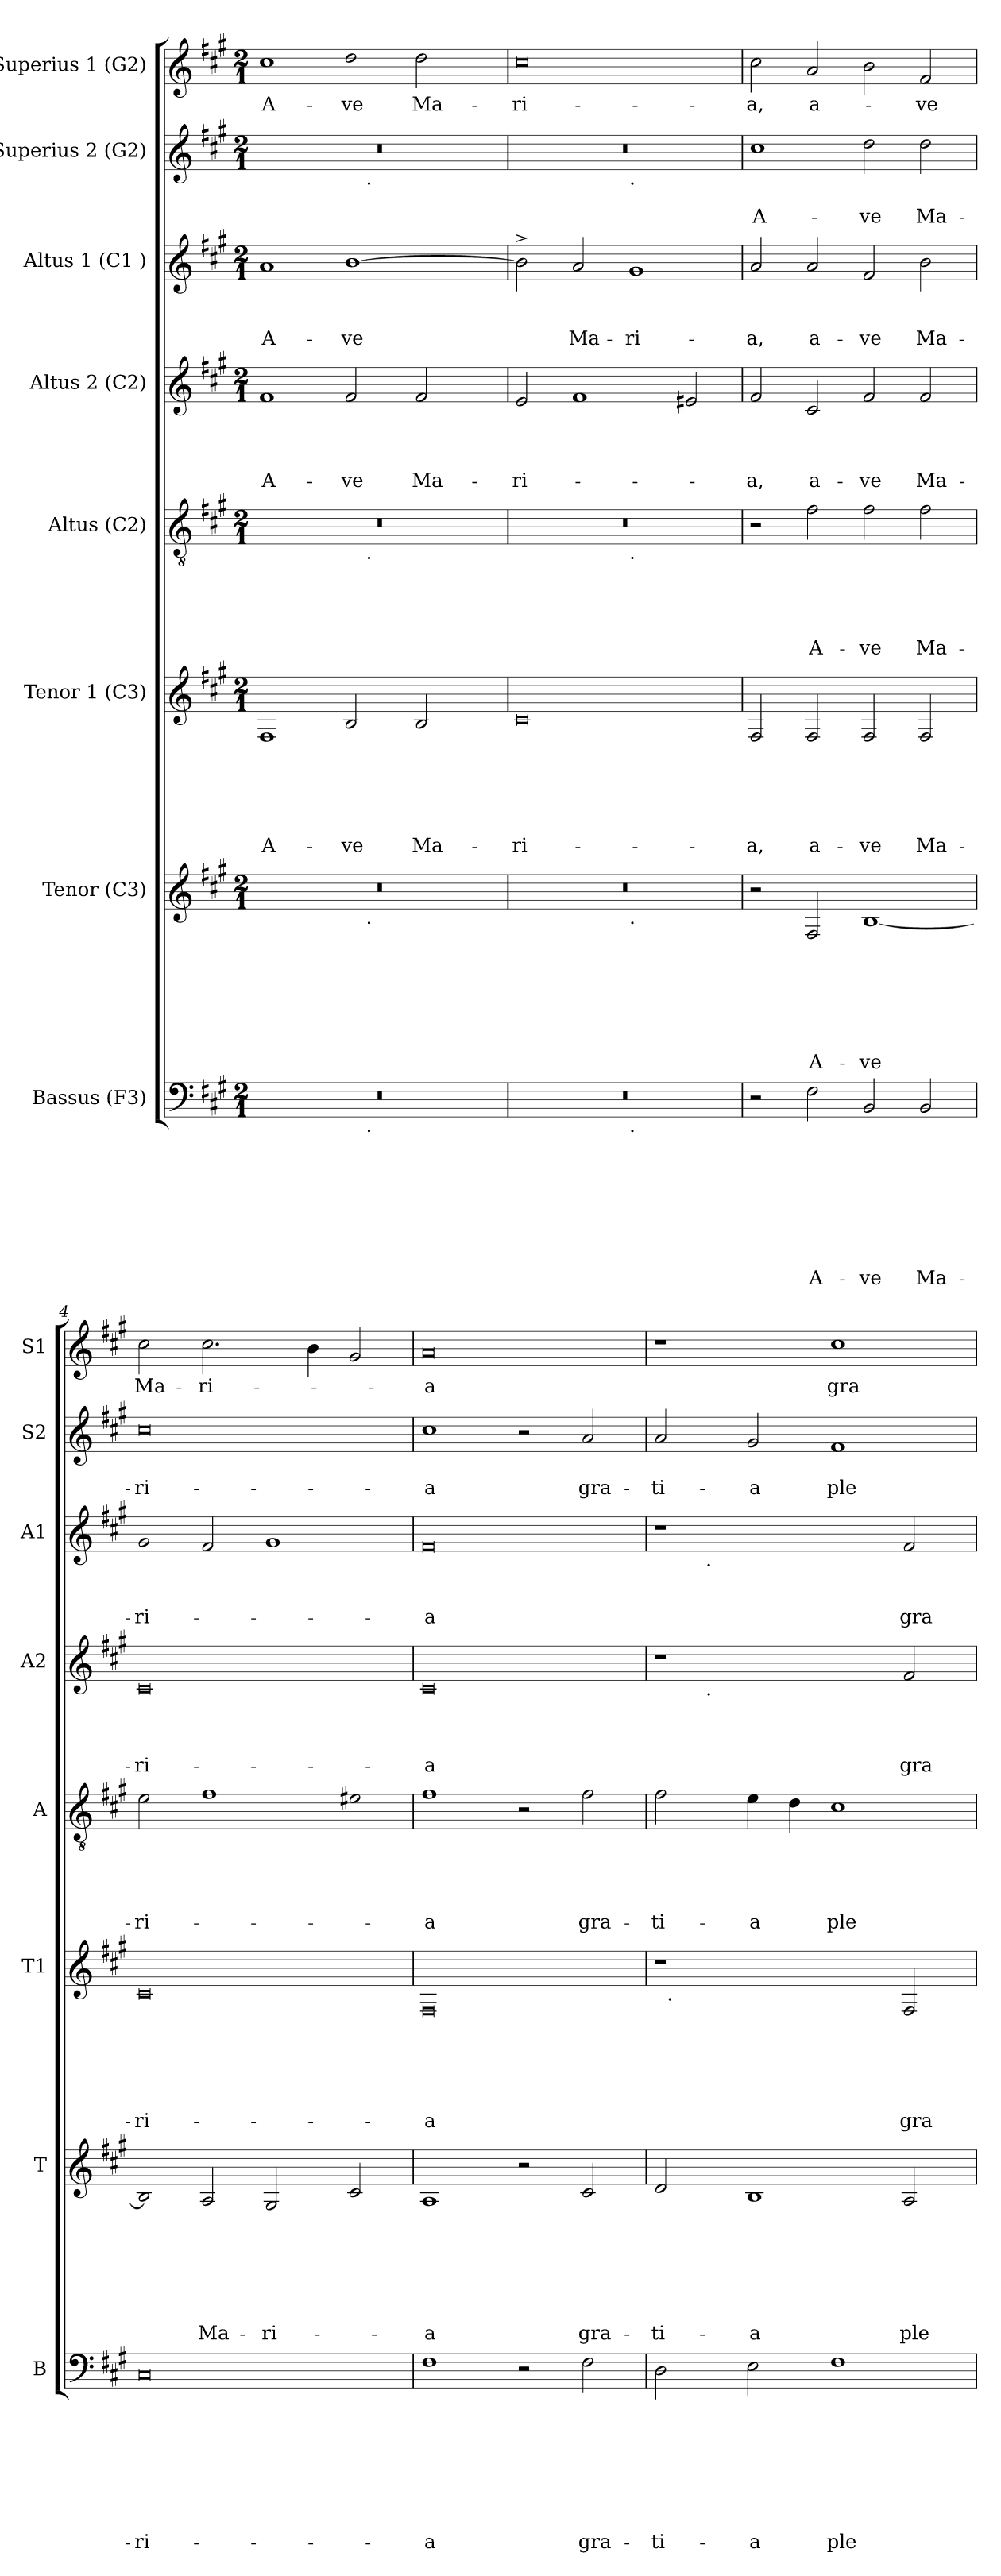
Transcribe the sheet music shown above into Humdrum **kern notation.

**kern	**text	**text	**text	**text	**text	**text	**text	**text	**kern	**text	**text	**text	**text	**text	**text	**text	**kern	**text	**text	**text	**text	**text	**text	**kern	**text	**text	**text	**text	**text	**kern	**text	**text	**text	**text	**kern	**text	**text	**text	**kern	**text	**text	**kern	**text
*part8	*part8	*part8	*part8	*part8	*part8	*part8	*part8	*part8	*part7	*part7	*part7	*part7	*part7	*part7	*part7	*part7	*part6	*part6	*part6	*part6	*part6	*part6	*part6	*part5	*part5	*part5	*part5	*part5	*part5	*part4	*part4	*part4	*part4	*part4	*part3	*part3	*part3	*part3	*part2	*part2	*part2	*part1	*part1
*staff8	*staff8	*staff8	*staff8	*staff8	*staff8	*staff8	*staff8	*staff8	*staff7	*staff7	*staff7	*staff7	*staff7	*staff7	*staff7	*staff7	*staff6	*staff6	*staff6	*staff6	*staff6	*staff6	*staff6	*staff5	*staff5	*staff5	*staff5	*staff5	*staff5	*staff4	*staff4	*staff4	*staff4	*staff4	*staff3	*staff3	*staff3	*staff3	*staff2	*staff2	*staff2	*staff1	*staff1
*I"Bassus (F3)	*	*	*	*	*	*	*	*	*I"Tenor (C3)	*	*	*	*	*	*	*	*I"Tenor 1 (C3)	*	*	*	*	*	*	*I"Altus (C2)	*	*	*	*	*	*I"Altus 2 (C2)	*	*	*	*	*I"Altus 1 (C1 )	*	*	*	*I"Superius 2 (G2)	*	*	*I"Superius 1 (G2)	*
*I'B	*	*	*	*	*	*	*	*	*I'T	*	*	*	*	*	*	*	*I'T1	*	*	*	*	*	*	*I'A	*	*	*	*	*	*I'A2	*	*	*	*	*I'A1	*	*	*	*I'S2	*	*	*I'S1	*
*clefF4	*	*	*	*	*	*	*	*	*clefG2	*	*	*	*	*	*	*	*clefG2	*	*	*	*	*	*	*clefGv2	*	*	*	*	*	*clefG2	*	*	*	*	*clefG2	*	*	*	*clefG2	*	*	*clefG2	*
*k[f#c#g#]	*	*	*	*	*	*	*	*	*k[f#c#g#]	*	*	*	*	*	*	*	*k[f#c#g#]	*	*	*	*	*	*	*k[f#c#g#]	*	*	*	*	*	*k[f#c#g#]	*	*	*	*	*k[f#c#g#]	*	*	*	*k[f#c#g#]	*	*	*k[f#c#g#]	*
*A:	*	*	*	*	*	*	*	*	*A:	*	*	*	*	*	*	*	*A:	*	*	*	*	*	*	*A:	*	*	*	*	*	*A:	*	*	*	*	*A:	*	*	*	*A:	*	*	*A:	*
*M2/1	*	*	*	*	*	*	*	*	*M2/1	*	*	*	*	*	*	*	*M2/1	*	*	*	*	*	*	*M2/1	*	*	*	*	*	*M2/1	*	*	*	*	*M2/1	*	*	*	*M2/1	*	*	*M2/1	*
=1	=1	=1	=1	=1	=1	=1	=1	=1	=1	=1	=1	=1	=1	=1	=1	=1	=1	=1	=1	=1	=1	=1	=1	=1	=1	=1	=1	=1	=1	=1	=1	=1	=1	=1	=1	=1	=1	=1	=1	=1	=1	=1	=1
!	!	!	!	!	!	!	!	!	!	!	!	!	!	!	!	!	!	!	!	!	!	!	!LO:LY:b	!	!	!	!	!	!	!	!	!	!	!LO:LY:b	!	!	!	!LO:LY:b	!	!	!	!	!LO:LY:b
*^	*	*	*	*	*	*	*	*	*^	*	*	*	*	*	*	*	*	*	*	*	*	*	*	*^	*	*	*	*	*	*	*	*	*	*	*	*	*	*	*^	*	*	*	*
0r	1ryy	.	.	.	.	.	.	.	.	0r	1ryy	.	.	.	.	.	.	.	1F#	.	.	.	.	.	A-	0r	1ryy	.	.	.	.	.	1f#	.	.	.	A-	1a	.	.	A-	0r	1ryy	.	.	1cc#	A-
!	!	!	!	!	!	!	!	!	!	!	!	!	!	!	!	!	!	!	!	!	!	!	!	!	!LO:LY:b	!	!	!	!	!	!	!	!	!	!	!	!LO:LY:b	!	!	!	!LO:LY:b	!	!	!	!	!	!LO:LY:b
.	16.ryy	.	.	.	.	.	.	.	.	.	16.ryy	.	.	.	.	.	.	.	2B/	.	.	.	.	.	-ve	.	16.ryy	.	.	.	.	.	2f#/	.	.	.	-ve	[>1b	.	.	-ve	.	16.ryy	.	.	2dd\	-ve
!	!	!	!	!	!	!	!	!	!	!	!	!	!	!	!	!	!	!	!	!	!	!	!	!	!	!	!	!	!	!	!	!	!	!	!	!	!	!	!	!	!	!	!LO:TX:b:t=.	!	!	!	!
!	!	!	!	!	!	!	!	!	!	!	!	!	!	!	!	!	!	!	!	!	!	!	!	!	!	!	!LO:TX:b:t=.	!	!	!	!	!	!	!	!	!	!	!	!	!	!	!	!	!	!	!	!
!	!	!	!	!	!	!	!	!	!	!	!LO:TX:b:t=.	!	!	!	!	!	!	!	!	!	!	!	!	!	!	!	!	!	!	!	!	!	!	!	!	!	!	!	!	!	!	!	!	!	!	!	!
!	!LO:TX:b:t=.	!	!	!	!	!	!	!	!	!	!	!	!	!	!	!	!	!	!	!	!	!	!	!	!	!	!	!	!	!	!	!	!	!	!	!	!	!	!	!	!	!	!	!	!	!	!
.	2ryy	.	.	.	.	.	.	.	.	.	2ryy	.	.	.	.	.	.	.	.	.	.	.	.	.	.	.	2ryy	.	.	.	.	.	.	.	.	.	.	.	.	.	.	.	2ryy	.	.	.	.
!	!	!	!	!	!	!	!	!	!	!	!	!	!	!	!	!	!	!	!	!	!	!	!	!	!LO:LY:b	!	!	!	!	!	!	!	!	!	!	!	!LO:LY:b	!	!	!	!	!	!	!	!	!	!LO:LY:b
.	.	.	.	.	.	.	.	.	.	.	.	.	.	.	.	.	.	.	2B/	.	.	.	.	.	Ma-	.	.	.	.	.	.	.	2f#/	.	.	.	Ma-	.	.	.	.	.	.	.	.	2dd\	Ma-
.	4ryy	.	.	.	.	.	.	.	.	.	4ryy	.	.	.	.	.	.	.	.	.	.	.	.	.	.	.	4ryy	.	.	.	.	.	.	.	.	.	.	.	.	.	.	.	4ryy	.	.	.	.
.	8ryy	.	.	.	.	.	.	.	.	.	8ryy	.	.	.	.	.	.	.	.	.	.	.	.	.	.	.	8ryy	.	.	.	.	.	.	.	.	.	.	.	.	.	.	.	8ryy	.	.	.	.
.	32ryy	.	.	.	.	.	.	.	.	.	32ryy	.	.	.	.	.	.	.	.	.	.	.	.	.	.	.	32ryy	.	.	.	.	.	.	.	.	.	.	.	.	.	.	.	32ryy	.	.	.	.
=2	=2	=2	=2	=2	=2	=2	=2	=2	=2	=2	=2	=2	=2	=2	=2	=2	=2	=2	=2	=2	=2	=2	=2	=2	=2	=2	=2	=2	=2	=2	=2	=2	=2	=2	=2	=2	=2	=2	=2	=2	=2	=2	=2	=2	=2	=2	=2
!	!	!	!	!	!	!	!	!	!	!	!	!	!	!	!	!	!	!	!	!	!	!	!	!	!LO:LY:b:rj	!	!	!	!	!	!	!	!	!	!	!	!LO:LY:b	!	!	!	!	!	!	!	!	!	!LO:LY:b:rj
0r	1ryy	.	.	.	.	.	.	.	.	0r	1ryy	.	.	.	.	.	.	.	0c#	.	.	.	.	.	-ri-	0r	1ryy	.	.	.	.	.	2e/	.	.	.	-ri-	2b^>\]	.	.	.	0r	1ryy	.	.	0cc#	-ri-
!	!	!	!	!	!	!	!	!	!	!	!	!	!	!	!	!	!	!	!	!	!	!	!	!	!	!	!	!	!	!	!	!	!	!	!	!	!	!	!	!	!LO:LY:b	!	!	!	!	!	!
.	.	.	.	.	.	.	.	.	.	.	.	.	.	.	.	.	.	.	.	.	.	.	.	.	.	.	.	.	.	.	.	.	1f#	.	.	.	.	2a/	.	.	Ma-	.	.	.	.	.	.
!	!	!	!	!	!	!	!	!	!	!	!	!	!	!	!	!	!	!	!	!	!	!	!	!	!	!	!	!	!	!	!	!	!	!	!	!	!	!	!	!	!	!	!LO:TX:b:t=.	!	!	!	!
!	!	!	!	!	!	!	!	!	!	!	!	!	!	!	!	!	!	!	!	!	!	!	!	!	!	!	!LO:TX:b:t=.	!	!	!	!	!	!	!	!	!	!	!	!	!	!	!	!	!	!	!	!
!	!	!	!	!	!	!	!	!	!	!	!LO:TX:b:t=.	!	!	!	!	!	!	!	!	!	!	!	!	!	!	!	!	!	!	!	!	!	!	!	!	!	!	!	!	!	!	!	!	!	!	!	!
!	!LO:TX:b:t=.	!	!	!	!	!	!	!	!	!	!	!	!	!	!	!	!	!	!	!	!	!	!	!	!	!	!	!	!	!	!	!	!	!	!	!	!	!	!	!	!	!	!	!	!	!	!
!	!	!	!	!	!	!	!	!	!	!	!	!	!	!	!	!	!	!	!	!	!	!	!	!	!	!	!	!	!	!	!	!	!	!	!	!	!	!	!	!	!LO:LY:b	!	!	!	!	!	!
.	1ryy	.	.	.	.	.	.	.	.	.	1ryy	.	.	.	.	.	.	.	.	.	.	.	.	.	.	.	1ryy	.	.	.	.	.	.	.	.	.	.	1g#	.	.	-ri-	.	1ryy	.	.	.	.
.	.	.	.	.	.	.	.	.	.	.	.	.	.	.	.	.	.	.	.	.	.	.	.	.	.	.	.	.	.	.	.	.	2e#X/	.	.	.	.	.	.	.	.	.	.	.	.	.	.
=3	=3	=3	=3	=3	=3	=3	=3	=3	=3	=3	=3	=3	=3	=3	=3	=3	=3	=3	=3	=3	=3	=3	=3	=3	=3	=3	=3	=3	=3	=3	=3	=3	=3	=3	=3	=3	=3	=3	=3	=3	=3	=3	=3	=3	=3	=3	=3
!	!	!	!	!	!	!	!	!	!	!	!	!	!	!	!	!	!	!	!	!	!	!	!	!	!LO:LY:b	!	!	!	!	!	!	!	!	!	!	!	!LO:LY:b	!	!	!	!LO:LY:b	!	!	!	!LO:LY:b	!	!LO:LY:b
*v	*v	*	*	*	*	*	*	*	*	*	*	*	*	*	*	*	*	*	*	*	*	*	*	*	*	*v	*v	*	*	*	*	*	*	*	*	*	*	*	*	*	*	*v	*v	*	*	*	*
*	*	*	*	*	*	*	*	*	*v	*v	*	*	*	*	*	*	*	*	*	*	*	*	*	*	*	*	*	*	*	*	*	*	*	*	*	*	*	*	*	*	*	*	*	*
2r	.	.	.	.	.	.	.	.	2r	.	.	.	.	.	.	.	2F#/	.	.	.	.	.	-a,	2r	.	.	.	.	.	2f#/	.	.	.	-a,	2a/	.	.	-a,	1cc#	.	A-	2cc#\	-a,
!	!	!	!	!	!	!	!	!LO:LY:b	!	!	!	!	!	!	!	!LO:LY:b	!	!	!	!	!	!	!LO:LY:b	!	!	!	!	!	!LO:LY:b	!	!	!	!	!LO:LY:b	!	!	!	!LO:LY:b	!	!	!	!	!LO:LY:b
2F#\	.	.	.	.	.	.	.	A-	2F#/	.	.	.	.	.	.	A-	2F#/	.	.	.	.	.	a-	2f#\	.	.	.	.	A-	2c#/	.	.	.	a-	2a/	.	.	a-	.	.	.	2a/	a-
!	!	!	!	!	!	!	!	!LO:LY:b	!	!	!	!	!	!	!	!LO:LY:b	!	!	!	!	!	!	!LO:LY:b	!	!	!	!	!	!LO:LY:b	!	!	!	!	!LO:LY:b	!	!	!	!LO:LY:b	!	!	!LO:LY:b	!	!
2BB/	.	.	.	.	.	.	.	-ve	[<1B	.	.	.	.	.	.	-ve	2F#/	.	.	.	.	.	-ve	2f#\	.	.	.	.	-ve	2f#/	.	.	.	-ve	2f#/	.	.	-ve	2dd\	.	-ve	2b\	.
!	!	!	!	!	!	!	!	!LO:LY:b	!	!	!	!	!	!	!	!	!	!	!	!	!	!	!LO:LY:b	!	!	!	!	!	!LO:LY:b	!	!	!	!	!LO:LY:b	!	!	!	!LO:LY:b	!	!	!LO:LY:b	!	!LO:LY:b
2BB/	.	.	.	.	.	.	.	Ma-	.	.	.	.	.	.	.	.	2F#/	.	.	.	.	.	Ma-	2f#\	.	.	.	.	Ma-	2f#/	.	.	.	Ma-	2b\	.	.	Ma-	2dd\	.	Ma-	2f#/	-ve
=4	=4	=4	=4	=4	=4	=4	=4	=4	=4	=4	=4	=4	=4	=4	=4	=4	=4	=4	=4	=4	=4	=4	=4	=4	=4	=4	=4	=4	=4	=4	=4	=4	=4	=4	=4	=4	=4	=4	=4	=4	=4	=4	=4
!	!	!	!	!	!	!	!	!LO:LY:b:rj	!	!	!	!	!	!	!	!	!	!	!	!	!	!	!LO:LY:b:rj	!	!	!	!	!	!LO:LY:b	!	!	!	!	!LO:LY:b:rj	!	!	!	!LO:LY:b	!	!	!LO:LY:b:rj	!	!LO:LY:b
0C#	.	.	.	.	.	.	.	-ri-	2B/]	.	.	.	.	.	.	.	0c#	.	.	.	.	.	-ri-	2e\	.	.	.	.	-ri-	0c#	.	.	.	-ri-	2g#/	.	.	-ri-	0cc#	.	-ri-	2cc#\	Ma-
!	!	!	!	!	!	!	!	!	!	!	!	!	!	!	!	!LO:LY:b	!	!	!	!	!	!	!	!	!	!	!	!	!	!	!	!	!	!	!	!	!	!	!	!	!	!	!LO:LY:b
.	.	.	.	.	.	.	.	.	2A/	.	.	.	.	.	.	Ma-	.	.	.	.	.	.	.	1f#	.	.	.	.	.	.	.	.	.	.	2f#/	.	.	.	.	.	.	2.cc#\	-ri-
!	!	!	!	!	!	!	!	!	!	!	!	!	!	!	!	!LO:LY:b	!	!	!	!	!	!	!	!	!	!	!	!	!	!	!	!	!	!	!	!	!	!	!	!	!	!	!
.	.	.	.	.	.	.	.	.	2G#/	.	.	.	.	.	.	-ri-	.	.	.	.	.	.	.	.	.	.	.	.	.	.	.	.	.	.	1g#	.	.	.	.	.	.	.	.
.	.	.	.	.	.	.	.	.	.	.	.	.	.	.	.	.	.	.	.	.	.	.	.	.	.	.	.	.	.	.	.	.	.	.	.	.	.	.	.	.	.	4b\	.
.	.	.	.	.	.	.	.	.	2c#/	.	.	.	.	.	.	.	.	.	.	.	.	.	.	2e#X\	.	.	.	.	.	.	.	.	.	.	.	.	.	.	.	.	.	2g#/	.
=5	=5	=5	=5	=5	=5	=5	=5	=5	=5	=5	=5	=5	=5	=5	=5	=5	=5	=5	=5	=5	=5	=5	=5	=5	=5	=5	=5	=5	=5	=5	=5	=5	=5	=5	=5	=5	=5	=5	=5	=5	=5	=5	=5
!	!	!	!	!	!	!	!	!LO:LY:b:rj	!	!	!	!	!	!	!	!LO:LY:b:rj	!	!	!	!	!	!	!LO:LY:b:rj	!	!	!	!	!	!LO:LY:b:rj	!	!	!	!	!LO:LY:b:rj	!	!	!	!LO:LY:b:rj	!	!	!LO:LY:b:rj	!	!LO:LY:b:rj
1F#	.	.	.	.	.	.	.	-a	1A	.	.	.	.	.	.	-a	0F#	.	.	.	.	.	-a	1f#	.	.	.	.	-a	0c#	.	.	.	-a	0f#	.	.	-a	1cc#	.	-a	0a	-a
2r	.	.	.	.	.	.	.	.	2r	.	.	.	.	.	.	.	.	.	.	.	.	.	.	2r	.	.	.	.	.	.	.	.	.	.	.	.	.	.	2r	.	.	.	.
!	!	!	!	!	!	!	!	!LO:LY:b	!	!	!	!	!	!	!	!LO:LY:b	!	!	!	!	!	!	!	!	!	!	!	!	!LO:LY:b	!	!	!	!	!	!	!	!	!	!	!	!LO:LY:b	!	!
2F#\	.	.	.	.	.	.	.	gra-	2c#/	.	.	.	.	.	.	gra-	.	.	.	.	.	.	.	2f#\	.	.	.	.	gra-	.	.	.	.	.	.	.	.	.	2a/	.	gra-	.	.
!!LO:LB:g=z
=6	=6	=6	=6	=6	=6	=6	=6	=6	=6	=6	=6	=6	=6	=6	=6	=6	=6	=6	=6	=6	=6	=6	=6	=6	=6	=6	=6	=6	=6	=6	=6	=6	=6	=6	=6	=6	=6	=6	=6	=6	=6	=6	=6
!	!	!	!	!	!	!	!	!LO:LY:b	!	!	!	!	!	!	!	!LO:LY:b	!	!	!	!	!	!	!	!	!	!	!	!	!LO:LY:b	!	!	!	!	!	!	!	!	!	!	!	!LO:LY:b	!	!
*	*	*	*	*	*	*	*	*	*	*	*	*	*	*	*	*	*^	*	*	*	*	*	*	*	*	*	*	*	*	*^	*	*	*	*	*^	*	*	*	*	*	*	*	*
2D\	.	.	.	.	.	.	.	-ti-	2d/	.	.	.	.	.	.	-ti-	1r	32ryy	.	.	.	.	.	.	2f#\	.	.	.	.	-ti-	1r	4ryy	.	.	.	.	1r	4ryy	.	.	.	2a/	.	-ti-	1r	.
!	!	!	!	!	!	!	!	!	!	!	!	!	!	!	!	!	!	!LO:TX:b:t=.	!	!	!	!	!	!	!	!	!	!	!	!	!	!	!	!	!	!	!	!	!	!	!	!	!	!	!	!
.	.	.	.	.	.	.	.	.	.	.	.	.	.	.	.	.	.	1ryy	.	.	.	.	.	.	.	.	.	.	.	.	.	.	.	.	.	.	.	.	.	.	.	.	.	.	.	.
!	!	!	!	!	!	!	!	!	!	!	!	!	!	!	!	!	!	!	!	!	!	!	!	!	!	!	!	!	!	!	!	!	!	!	!	!	!	!LO:TX:b:t=.	!	!	!	!	!	!	!	!
!	!	!	!	!	!	!	!	!	!	!	!	!	!	!	!	!	!	!	!	!	!	!	!	!	!	!	!	!	!	!	!	!LO:TX:b:t=.	!	!	!	!	!	!	!	!	!	!	!	!	!	!
.	.	.	.	.	.	.	.	.	.	.	.	.	.	.	.	.	.	.	.	.	.	.	.	.	.	.	.	.	.	.	.	1..ryy	.	.	.	.	.	1..ryy	.	.	.	.	.	.	.	.
!	!	!	!	!	!	!	!	!LO:LY:b	!	!	!	!	!	!	!	!LO:LY:b:rj	!	!	!	!	!	!	!	!	!	!	!	!	!	!LO:LY:b	!	!	!	!	!	!	!	!	!	!	!	!	!	!LO:LY:b	!	!
2E\	.	.	.	.	.	.	.	-a	1B	.	.	.	.	.	.	-a	.	.	.	.	.	.	.	.	4e\	.	.	.	.	-a	.	.	.	.	.	.	.	.	.	.	.	2g#/	.	-a	.	.
.	.	.	.	.	.	.	.	.	.	.	.	.	.	.	.	.	.	.	.	.	.	.	.	.	4d\	.	.	.	.	.	.	.	.	.	.	.	.	.	.	.	.	.	.	.	.	.
!	!	!	!	!	!	!	!	!LO:LY:b	!	!	!	!	!	!	!	!	!	!	!	!	!	!	!	!	!	!	!	!	!	!LO:LY:b	!	!	!	!	!	!	!	!	!	!	!	!	!	!LO:LY:b	!	!LO:LY:b
1F#	.	.	.	.	.	.	.	ple-	.	.	.	.	.	.	.	.	2ryy	.	.	.	.	.	.	.	1c#	.	.	.	.	ple-	2ryy	.	.	.	.	.	2ryy	.	.	.	.	1f#	.	ple-	1cc#	gra-
.	.	.	.	.	.	.	.	.	.	.	.	.	.	.	.	.	.	2ryy	.	.	.	.	.	.	.	.	.	.	.	.	.	.	.	.	.	.	.	.	.	.	.	.	.	.	.	.
!	!	!	!	!	!	!	!	!	!	!	!	!	!	!	!	!LO:LY:b	!	!	!	!	!	!	!	!LO:LY:b	!	!	!	!	!	!	!	!	!	!	!	!LO:LY:b	!	!	!	!	!LO:LY:b	!	!	!	!	!
.	.	.	.	.	.	.	.	.	2A/	.	.	.	.	.	.	ple-	2F#/	.	.	.	.	.	.	gra-	.	.	.	.	.	.	2f#/	.	.	.	.	gra-	2f#/	.	.	.	gra-	.	.	.	.	.
.	.	.	.	.	.	.	.	.	.	.	.	.	.	.	.	.	.	4...ryy	.	.	.	.	.	.	.	.	.	.	.	.	.	.	.	.	.	.	.	.	.	.	.	.	.	.	.	.
*	*	*	*	*	*	*	*	*	*	*	*	*	*	*	*	*	*	*	*	*	*	*	*	*	*	*	*	*	*	*	*v	*v	*	*	*	*	*	*	*	*	*	*	*	*	*	*
*	*	*	*	*	*	*	*	*	*	*	*	*	*	*	*	*	*v	*v	*	*	*	*	*	*	*	*	*	*	*	*	*	*	*	*	*	*v	*v	*	*	*	*	*	*	*	*
=	=	=	=	=	=	=	=	=	=	=	=	=	=	=	=	=	=	=	=	=	=	=	=	=	=	=	=	=	=	=	=	=	=	=	=	=	=	=	=	=	=	=	=
*-	*-	*-	*-	*-	*-	*-	*-	*-	*-	*-	*-	*-	*-	*-	*-	*-	*-	*-	*-	*-	*-	*-	*-	*-	*-	*-	*-	*-	*-	*-	*-	*-	*-	*-	*-	*-	*-	*-	*-	*-	*-	*-	*-
